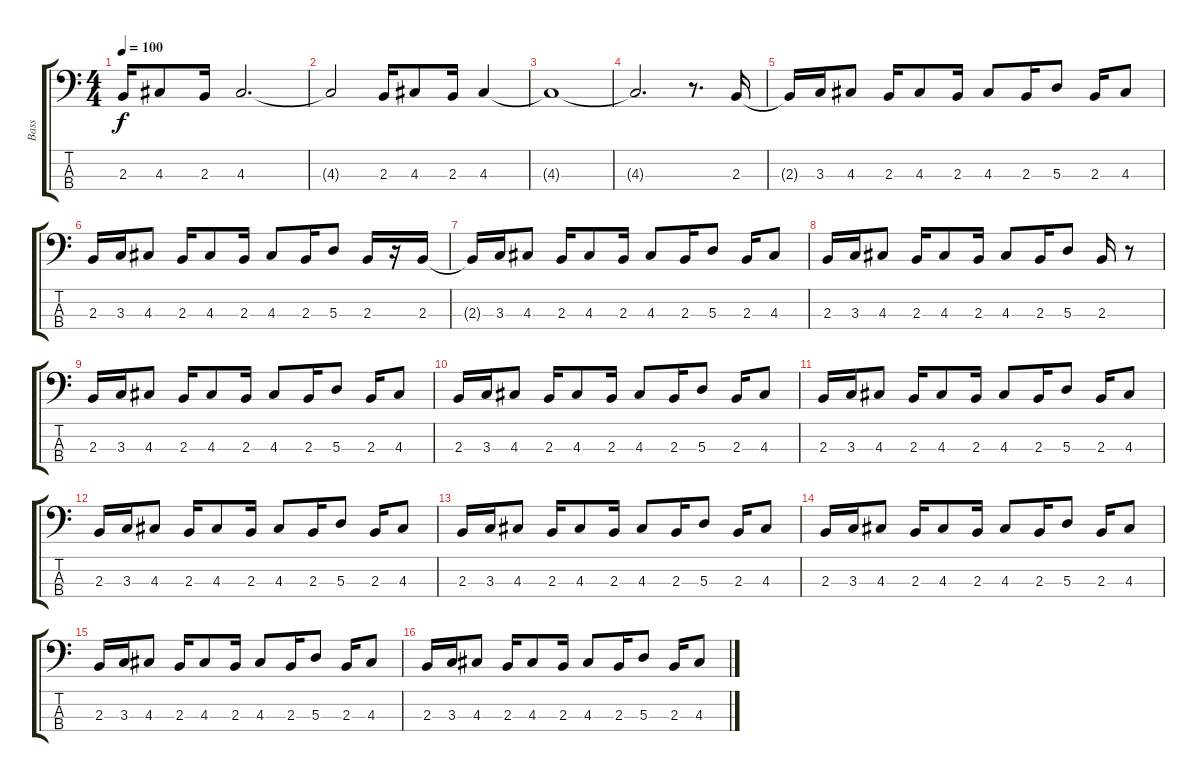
\track ("Bass" "Bass") {instrument electricbassfinger}
\staff {score tabs}
\tuning (G2 D2 A1 E1) {hide}
\ts (4 4)
\tempo 100
\clef f4
\ks c
2.3.16{dy f} 4.3.8 2.3.16 4.3.2{d} |
4.3{t}.2 2.3.16 4.3.8 2.3.16 4.3.4 |
4.3{t}.1 |
4.3{t}.2{d} r.8{d} 2.3.16 |
2.3{t}.16 3.3.16 4.3.8 2.3.16 4.3.8 2.3.16 4.3.8 2.3.16 5.3.8 2.3.16 4.3.8 |
2.3.16 3.3.16 4.3.8 2.3.16 4.3.8 2.3.16 4.3.8 2.3.16 5.3.8 2.3.16 r.16 2.3.16 |
2.3{t}.16 3.3.16 4.3.8 2.3.16 4.3.8 2.3.16 4.3.8 2.3.16 5.3.8 2.3.16 4.3.8 |
2.3.16 3.3.16 4.3.8 2.3.16 4.3.8 2.3.16 4.3.8 2.3.16 5.3.8 2.3.16 r.8 |
2.3.16 3.3.16 4.3.8 2.3.16 4.3.8 2.3.16 4.3.8 2.3.16 5.3.8 2.3.16 4.3.8 |
2.3.16 3.3.16 4.3.8 2.3.16 4.3.8 2.3.16 4.3.8 2.3.16 5.3.8 2.3.16 4.3.8 |
2.3.16 3.3.16 4.3.8 2.3.16 4.3.8 2.3.16 4.3.8 2.3.16 5.3.8 2.3.16 4.3.8 |
2.3.16 3.3.16 4.3.8 2.3.16 4.3.8 2.3.16 4.3.8 2.3.16 5.3.8 2.3.16 4.3.8 |
2.3.16 3.3.16 4.3.8 2.3.16 4.3.8 2.3.16 4.3.8 2.3.16 5.3.8 2.3.16 4.3.8 |
2.3.16 3.3.16 4.3.8 2.3.16 4.3.8 2.3.16 4.3.8 2.3.16 5.3.8 2.3.16 4.3.8 |
2.3.16 3.3.16 4.3.8 2.3.16 4.3.8 2.3.16 4.3.8 2.3.16 5.3.8 2.3.16 4.3.8 |
2.3.16 3.3.16 4.3.8 2.3.16 4.3.8 2.3.16 4.3.8 2.3.16 5.3.8 2.3.16 4.3.8
